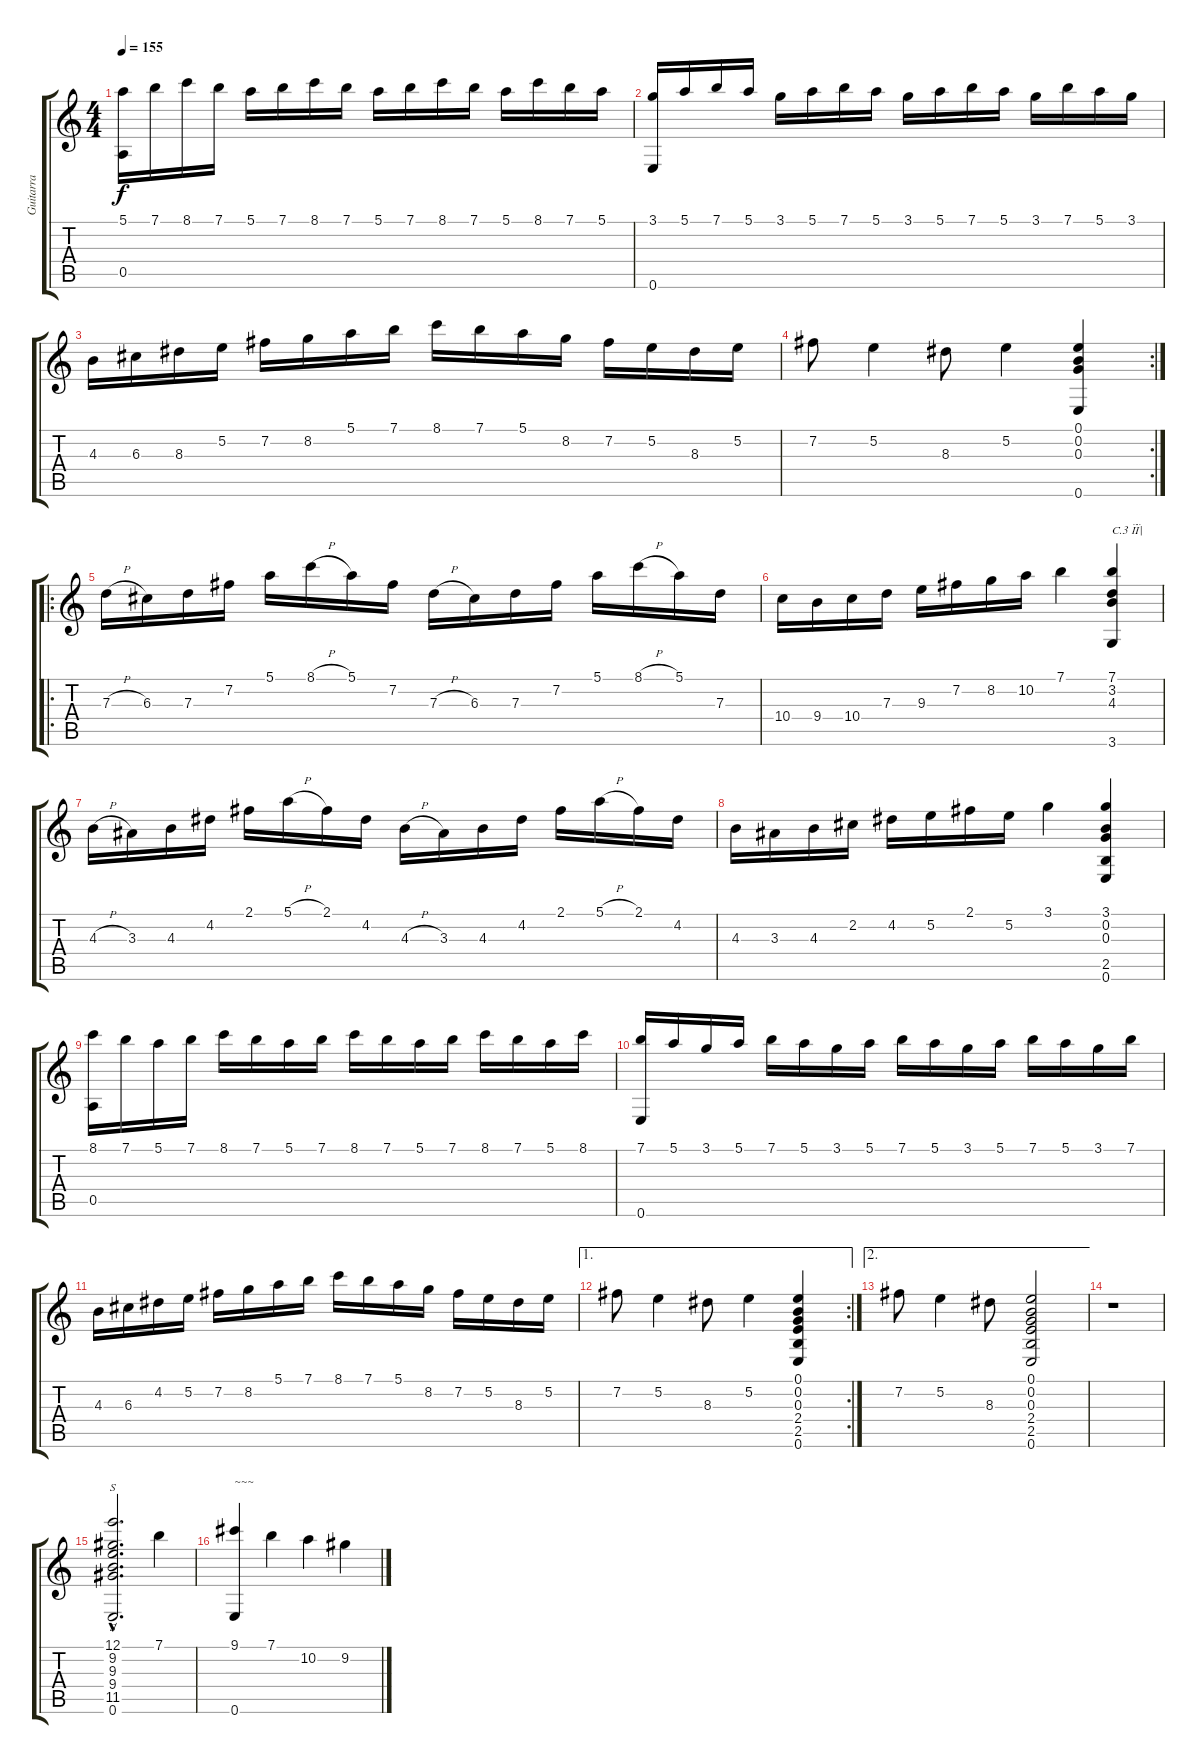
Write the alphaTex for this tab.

\track ("Guitarra" "Guitarra") {instrument acousticguitarnylon}
\staff {score tabs}
\tuning (E4 B3 G3 D3 A2 E2) {hide}
\ts (4 4)
\tempo 155
\clef g2
\ks c
(5.1 0.5).16{dy f} 7.1.16 8.1.16 7.1.16 5.1.16 7.1.16 8.1.16 7.1.16 5.1.16 7.1.16 8.1.16 7.1.16 5.1.16 8.1.16 7.1.16 5.1.16 |
(3.1 0.6).16 5.1.16 7.1.16 5.1.16 3.1.16 5.1.16 7.1.16 5.1.16 3.1.16 5.1.16 7.1.16 5.1.16 3.1.16 7.1.16 5.1.16 3.1.16 |
4.3.16 6.3.16 8.3.16 5.2.16 7.2.16 8.2.16 5.1.16 7.1.16 8.1.16 7.1.16 5.1.16 8.2.16 7.2.16 5.2.16 8.3.16 5.2.16 |
\rc 2
7.2.8 5.2.4 8.3.8 5.2.4 (0.1 0.2 0.3 0.6).4 |
\ro
7.3{h}.16 6.3.16 7.3.16 7.2.16 5.1.16 8.1{h}.16 5.1.16 7.2.16 7.3{h}.16 6.3.16 7.3.16 7.2.16 5.1.16 8.1{h}.16 5.1.16 7.3.16 |
10.4.16 9.4.16 10.4.16 7.3.16 9.3.16 7.2.16 8.2.16 10.2.16 7.1.4 (7.1 3.2 4.3 3.6).4{txt "C.3 ЇЇ|"} |
4.3{h}.16 3.3.16 4.3.16 4.2.16 2.1.16 5.1{h}.16 2.1.16 4.2.16 4.3{h}.16 3.3.16 4.3.16 4.2.16 2.1.16 5.1{h}.16 2.1.16 4.2.16 |
4.3.16 3.3.16 4.3.16 2.2.16 4.2.16 5.2.16 2.1.16 5.2.16 3.1.4 (3.1 0.2 0.3 2.5 0.6).4 |
(8.1 0.5).16 7.1.16 5.1.16 7.1.16 8.1.16 7.1.16 5.1.16 7.1.16 8.1.16 7.1.16 5.1.16 7.1.16 8.1.16 7.1.16 5.1.16 8.1.16 |
(7.1 0.6).16 5.1.16 3.1.16 5.1.16 7.1.16 5.1.16 3.1.16 5.1.16 7.1.16 5.1.16 3.1.16 5.1.16 7.1.16 5.1.16 3.1.16 7.1.16 |
4.3.16 6.3.16 4.2.16 5.2.16 7.2.16 8.2.16 5.1.16 7.1.16 8.1.16 7.1.16 5.1.16 8.2.16 7.2.16 5.2.16 8.3.16 5.2.16 |
\ae 1
\rc 2
7.2.8 5.2.4 8.3.8 5.2.4 (0.1 0.2 0.3 2.4 2.5 0.6).4 |
\ae 2
7.2.8 5.2.4 8.3.8 (0.1 0.2 0.3 2.4 2.5 0.6).2 |
r.1 |
(12.1{hac} 9.2{hac} 9.3{hac} 9.4{hac} 11.5{hac} 0.6{hac}).2{s d} 7.1.4 |
(9.1 0.6).4{txt "~~~"} 7.1.4 10.2.4 9.2.4
